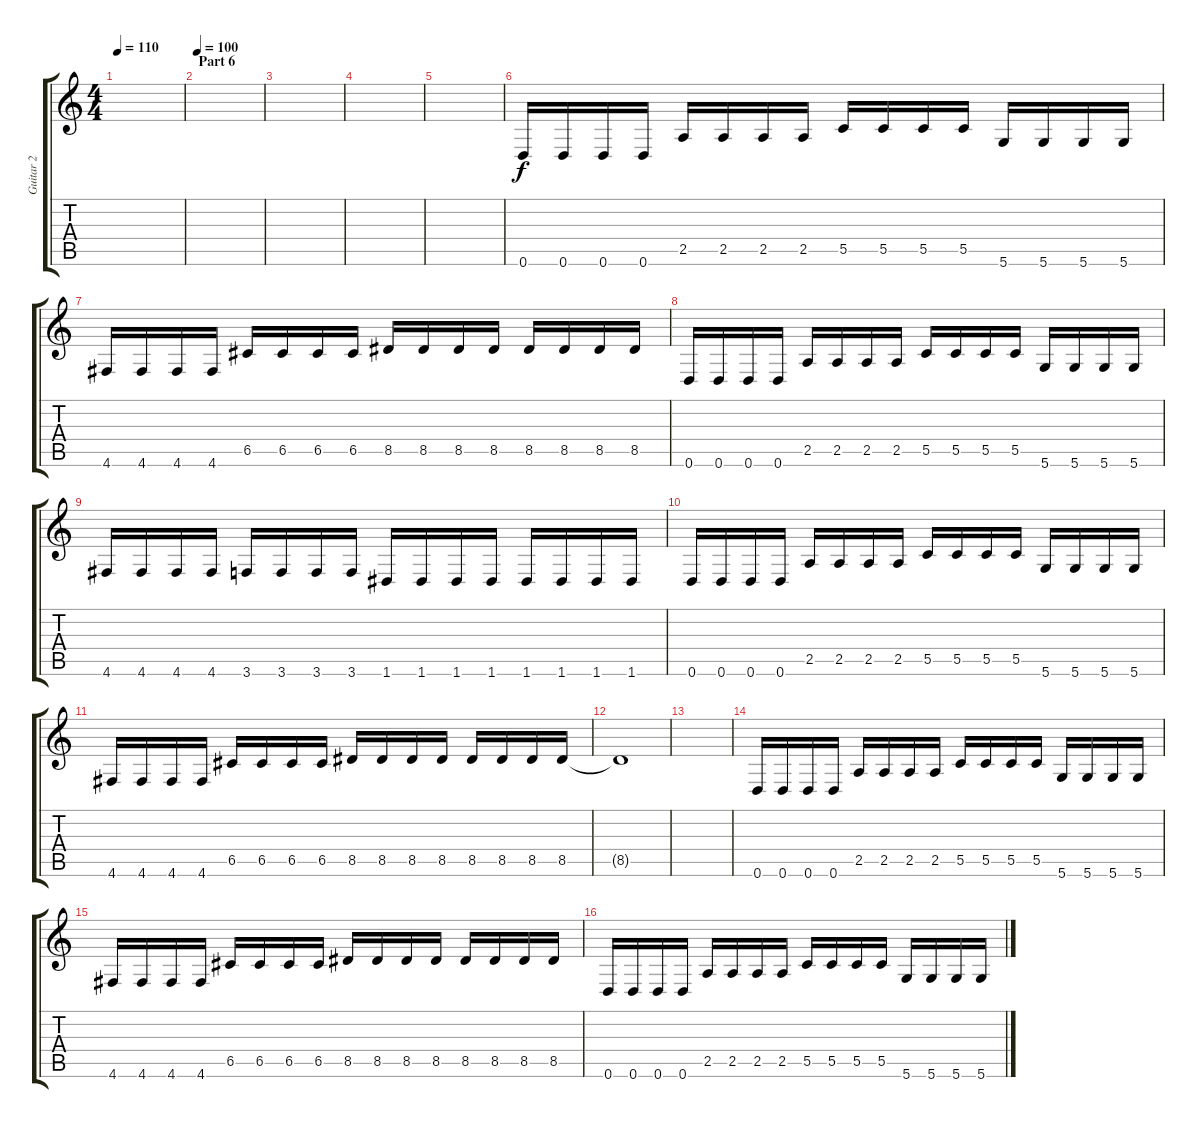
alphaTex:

\track ("Guitar 2" "Guitar 2") {instrument distortionguitar}
\staff {score tabs}
\tuning (D4 A3 F3 C3 G2 D2) {hide}
\ts (4 4)
\tempo 110
\clef g2
\ks c
|
\section ("" "Part 6")
\tempo 100
|
|
|
|
0.6.16 0.6.16 0.6.16 0.6.16 2.5.16 2.5.16 2.5.16 2.5.16 5.5.16 5.5.16 5.5.16 5.5.16 5.6.16 5.6.16 5.6.16 5.6.16 |
4.6.16 4.6.16 4.6.16 4.6.16 6.5.16 6.5.16 6.5.16 6.5.16 8.5.16 8.5.16 8.5.16 8.5.16 8.5.16 8.5.16 8.5.16 8.5.16 |
0.6.16 0.6.16 0.6.16 0.6.16 2.5.16 2.5.16 2.5.16 2.5.16 5.5.16 5.5.16 5.5.16 5.5.16 5.6.16 5.6.16 5.6.16 5.6.16 |
4.6.16 4.6.16 4.6.16 4.6.16 3.6.16 3.6.16 3.6.16 3.6.16 1.6.16 1.6.16 1.6.16 1.6.16 1.6.16 1.6.16 1.6.16 1.6.16 |
0.6.16 0.6.16 0.6.16 0.6.16 2.5.16 2.5.16 2.5.16 2.5.16 5.5.16 5.5.16 5.5.16 5.5.16 5.6.16 5.6.16 5.6.16 5.6.16 |
4.6.16 4.6.16 4.6.16 4.6.16 6.5.16 6.5.16 6.5.16 6.5.16 8.5.16 8.5.16 8.5.16 8.5.16 8.5.16 8.5.16 8.5.16 8.5.16 |
8.5{t}.1{volume 0} |
|
0.6.16{volume 14} 0.6.16 0.6.16 0.6.16 2.5.16 2.5.16 2.5.16 2.5.16 5.5.16 5.5.16 5.5.16 5.5.16 5.6.16 5.6.16 5.6.16 5.6.16 |
4.6.16 4.6.16 4.6.16 4.6.16 6.5.16 6.5.16 6.5.16 6.5.16 8.5.16 8.5.16 8.5.16 8.5.16 8.5.16 8.5.16 8.5.16 8.5.16 |
0.6.16 0.6.16 0.6.16 0.6.16 2.5.16 2.5.16 2.5.16 2.5.16 5.5.16 5.5.16 5.5.16 5.5.16 5.6.16 5.6.16 5.6.16 5.6.16
